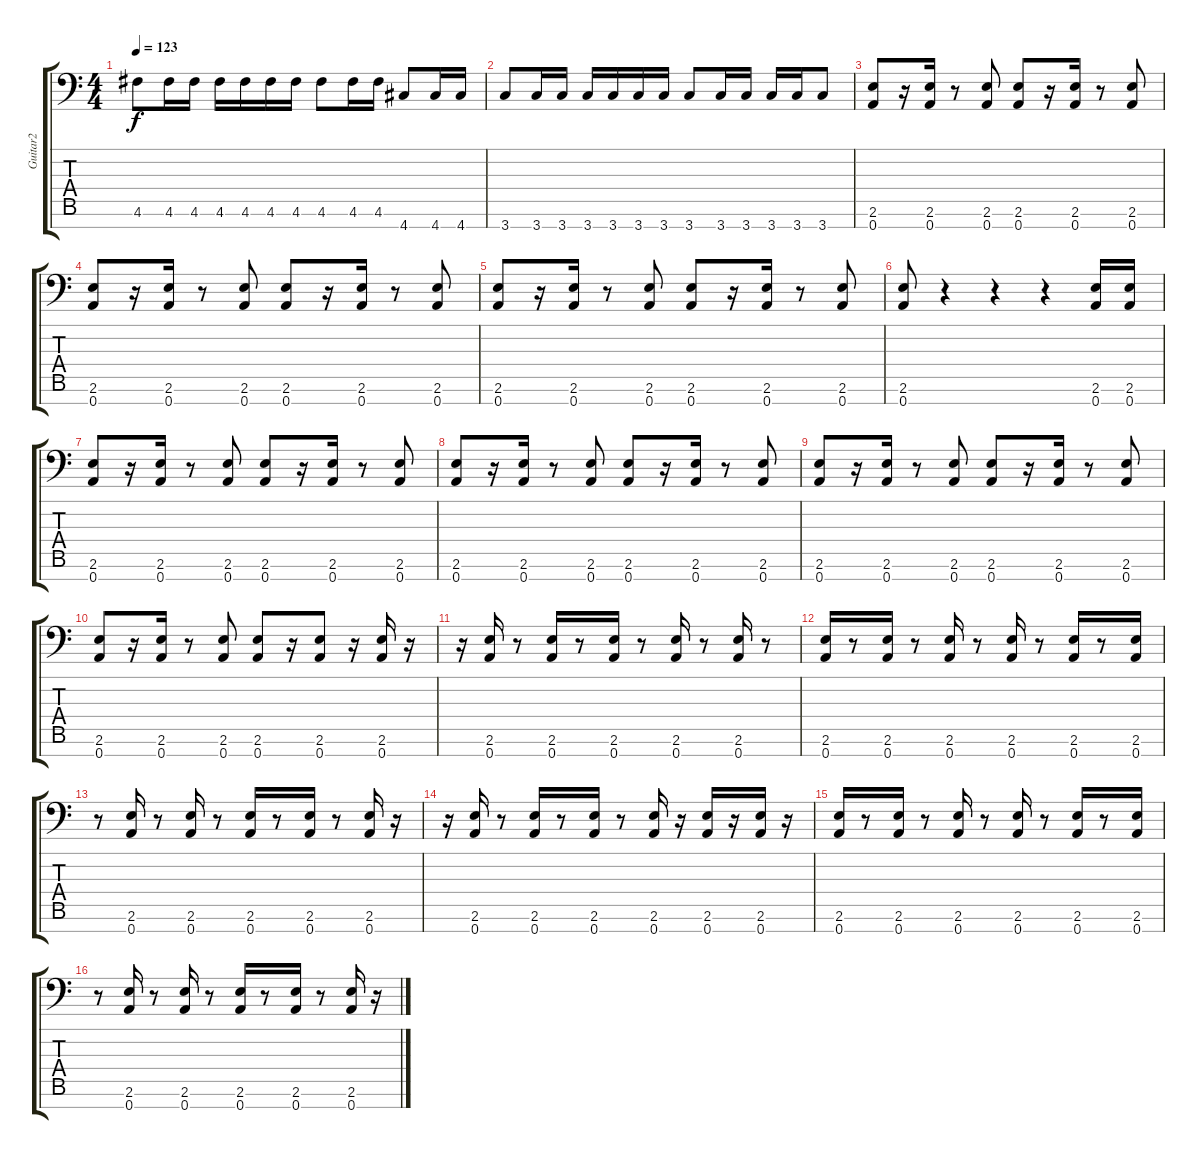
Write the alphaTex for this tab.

\track ("Guitar2" "Guitar2") {instrument distortionguitar}
\staff {score tabs}
\tuning (D4 A3 F3 C3 G2 D2 A1) {hide}
\ts (4 4)
\tempo 123
\clef f4
\ks c
4.6.8{dy f} 4.6.16 4.6.16 4.6.16 4.6.16 4.6.16 4.6.16 4.6.8 4.6.16 4.6.16 4.7.8 4.7.16 4.7.16 |
3.7.8 3.7.16 3.7.16 3.7.16 3.7.16 3.7.16 3.7.16 3.7.8 3.7.16 3.7.16 3.7.16 3.7.16 3.7.8 |
(2.6 0.7).8 r.16 (2.6 0.7).16 r.8 (2.6 0.7).8 (2.6 0.7).8 r.16 (2.6 0.7).16 r.8 (2.6 0.7).8 |
(2.6 0.7).8 r.16 (2.6 0.7).16 r.8 (2.6 0.7).8 (2.6 0.7).8 r.16 (2.6 0.7).16 r.8 (2.6 0.7).8 |
(2.6 0.7).8 r.16 (2.6 0.7).16 r.8 (2.6 0.7).8 (2.6 0.7).8 r.16 (2.6 0.7).16 r.8 (2.6 0.7).8 |
(2.6 0.7).8 r.4 r.4 r.4 (2.6 0.7).16 (2.6 0.7).16 |
(2.6 0.7).8 r.16 (2.6 0.7).16 r.8 (2.6 0.7).8 (2.6 0.7).8 r.16 (2.6 0.7).16 r.8 (2.6 0.7).8 |
(2.6 0.7).8 r.16 (2.6 0.7).16 r.8 (2.6 0.7).8 (2.6 0.7).8 r.16 (2.6 0.7).16 r.8 (2.6 0.7).8 |
(2.6 0.7).8 r.16 (2.6 0.7).16 r.8 (2.6 0.7).8 (2.6 0.7).8 r.16 (2.6 0.7).16 r.8 (2.6 0.7).8 |
(2.6 0.7).8 r.16 (2.6 0.7).16 r.8 (2.6 0.7).8 (2.6 0.7).8 r.16 (2.6 0.7).8 r.16 (2.6 0.7).16 r.16 |
r.16 (2.6 0.7).16 r.8 (2.6 0.7).16 r.8 (2.6 0.7).16 r.8 (2.6 0.7).16 r.8 (2.6 0.7).16 r.8 |
(2.6 0.7).16 r.8 (2.6 0.7).16 r.8 (2.6 0.7).16 r.8 (2.6 0.7).16 r.8 (2.6 0.7).16 r.8 (2.6 0.7).16 |
r.8 (2.6 0.7).16 r.8 (2.6 0.7).16 r.8 (2.6 0.7).16 r.8 (2.6 0.7).16 r.8 (2.6 0.7).16 r.16 |
r.16 (2.6 0.7).16 r.8 (2.6 0.7).16 r.8 (2.6 0.7).16 r.8 (2.6 0.7).16 r.16 (2.6 0.7).16 r.16 (2.6 0.7).16 r.16 |
(2.6 0.7).16 r.8 (2.6 0.7).16 r.8 (2.6 0.7).16 r.8 (2.6 0.7).16 r.8 (2.6 0.7).16 r.8 (2.6 0.7).16 |
r.8 (2.6 0.7).16 r.8 (2.6 0.7).16 r.8 (2.6 0.7).16 r.8 (2.6 0.7).16 r.8 (2.6 0.7).16 r.16
